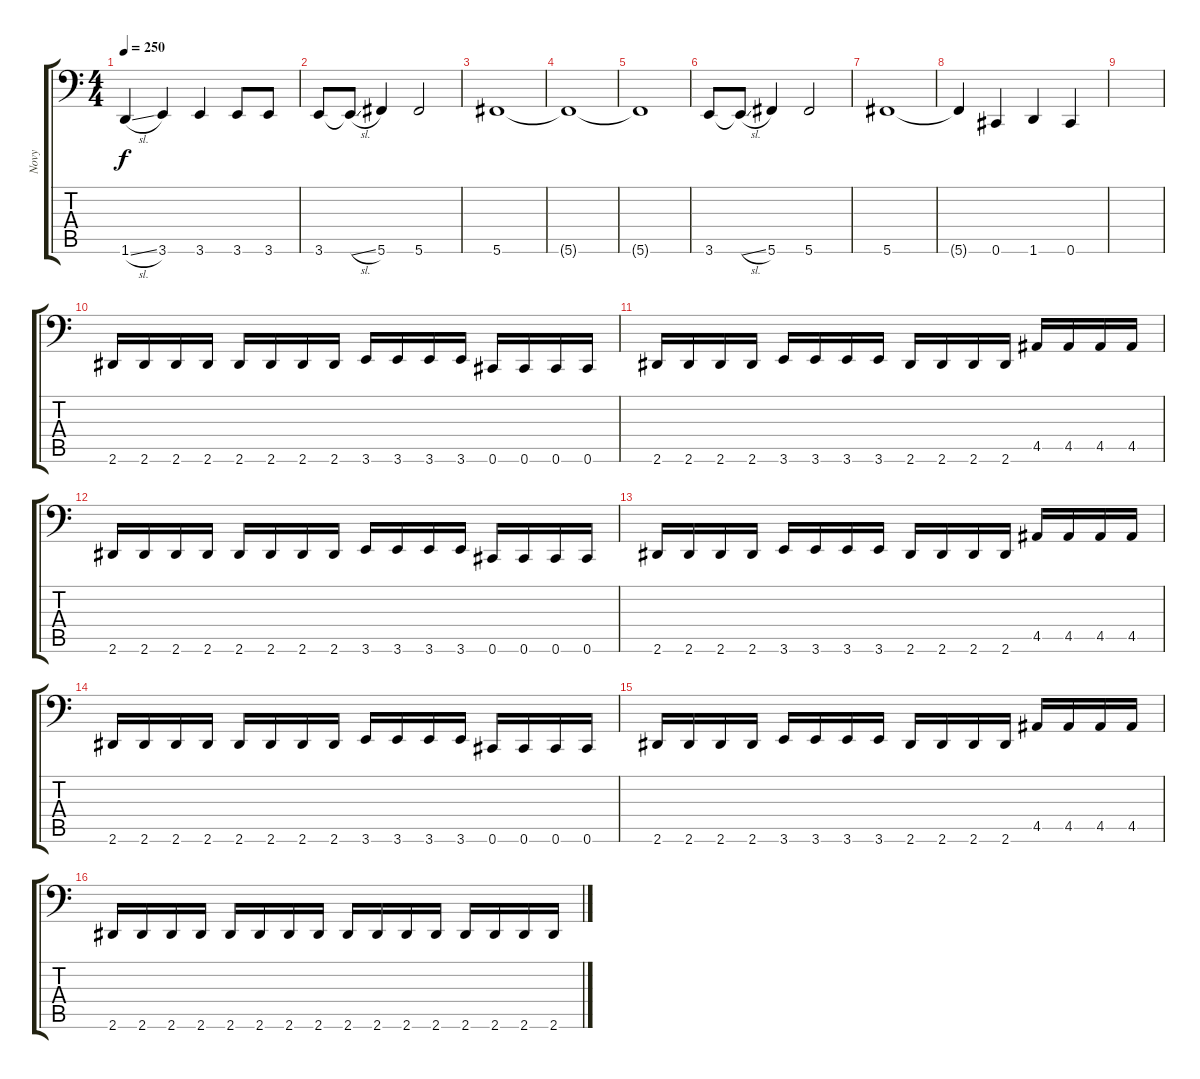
\track ("Novy" "Novy") {instrument electricbasspick}
\staff {score tabs}
\tuning (Db3 Ab2 E2 B1 Gb1 Db1) {hide}
\ts (4 4)
\tempo 250
\clef f4
\ks c
1.6{sl}.4{dy f} 3.6.4 3.6.4 3.6.8 3.6.8 |
3.6.8 3.6{sl t}.8 5.6.4 5.6.2 |
5.6.1 |
5.6{t}.1 |
5.6{t}.1 |
3.6.8 3.6{sl t}.8 5.6.4 5.6.2 |
5.6.1 |
5.6{t}.4 0.6.4 1.6.4 0.6.4 |
|
2.6.16 2.6.16 2.6.16 2.6.16 2.6.16 2.6.16 2.6.16 2.6.16 3.6.16 3.6.16 3.6.16 3.6.16 0.6.16 0.6.16 0.6.16 0.6.16 |
2.6.16 2.6.16 2.6.16 2.6.16 3.6.16 3.6.16 3.6.16 3.6.16 2.6.16 2.6.16 2.6.16 2.6.16 4.5.16 4.5.16 4.5.16 4.5.16 |
2.6.16 2.6.16 2.6.16 2.6.16 2.6.16 2.6.16 2.6.16 2.6.16 3.6.16 3.6.16 3.6.16 3.6.16 0.6.16 0.6.16 0.6.16 0.6.16 |
2.6.16 2.6.16 2.6.16 2.6.16 3.6.16 3.6.16 3.6.16 3.6.16 2.6.16 2.6.16 2.6.16 2.6.16 4.5.16 4.5.16 4.5.16 4.5.16 |
2.6.16 2.6.16 2.6.16 2.6.16 2.6.16 2.6.16 2.6.16 2.6.16 3.6.16 3.6.16 3.6.16 3.6.16 0.6.16 0.6.16 0.6.16 0.6.16 |
2.6.16 2.6.16 2.6.16 2.6.16 3.6.16 3.6.16 3.6.16 3.6.16 2.6.16 2.6.16 2.6.16 2.6.16 4.5.16 4.5.16 4.5.16 4.5.16 |
2.6.16 2.6.16 2.6.16 2.6.16 2.6.16 2.6.16 2.6.16 2.6.16 2.6.16 2.6.16 2.6.16 2.6.16 2.6.16 2.6.16 2.6.16 2.6.16
